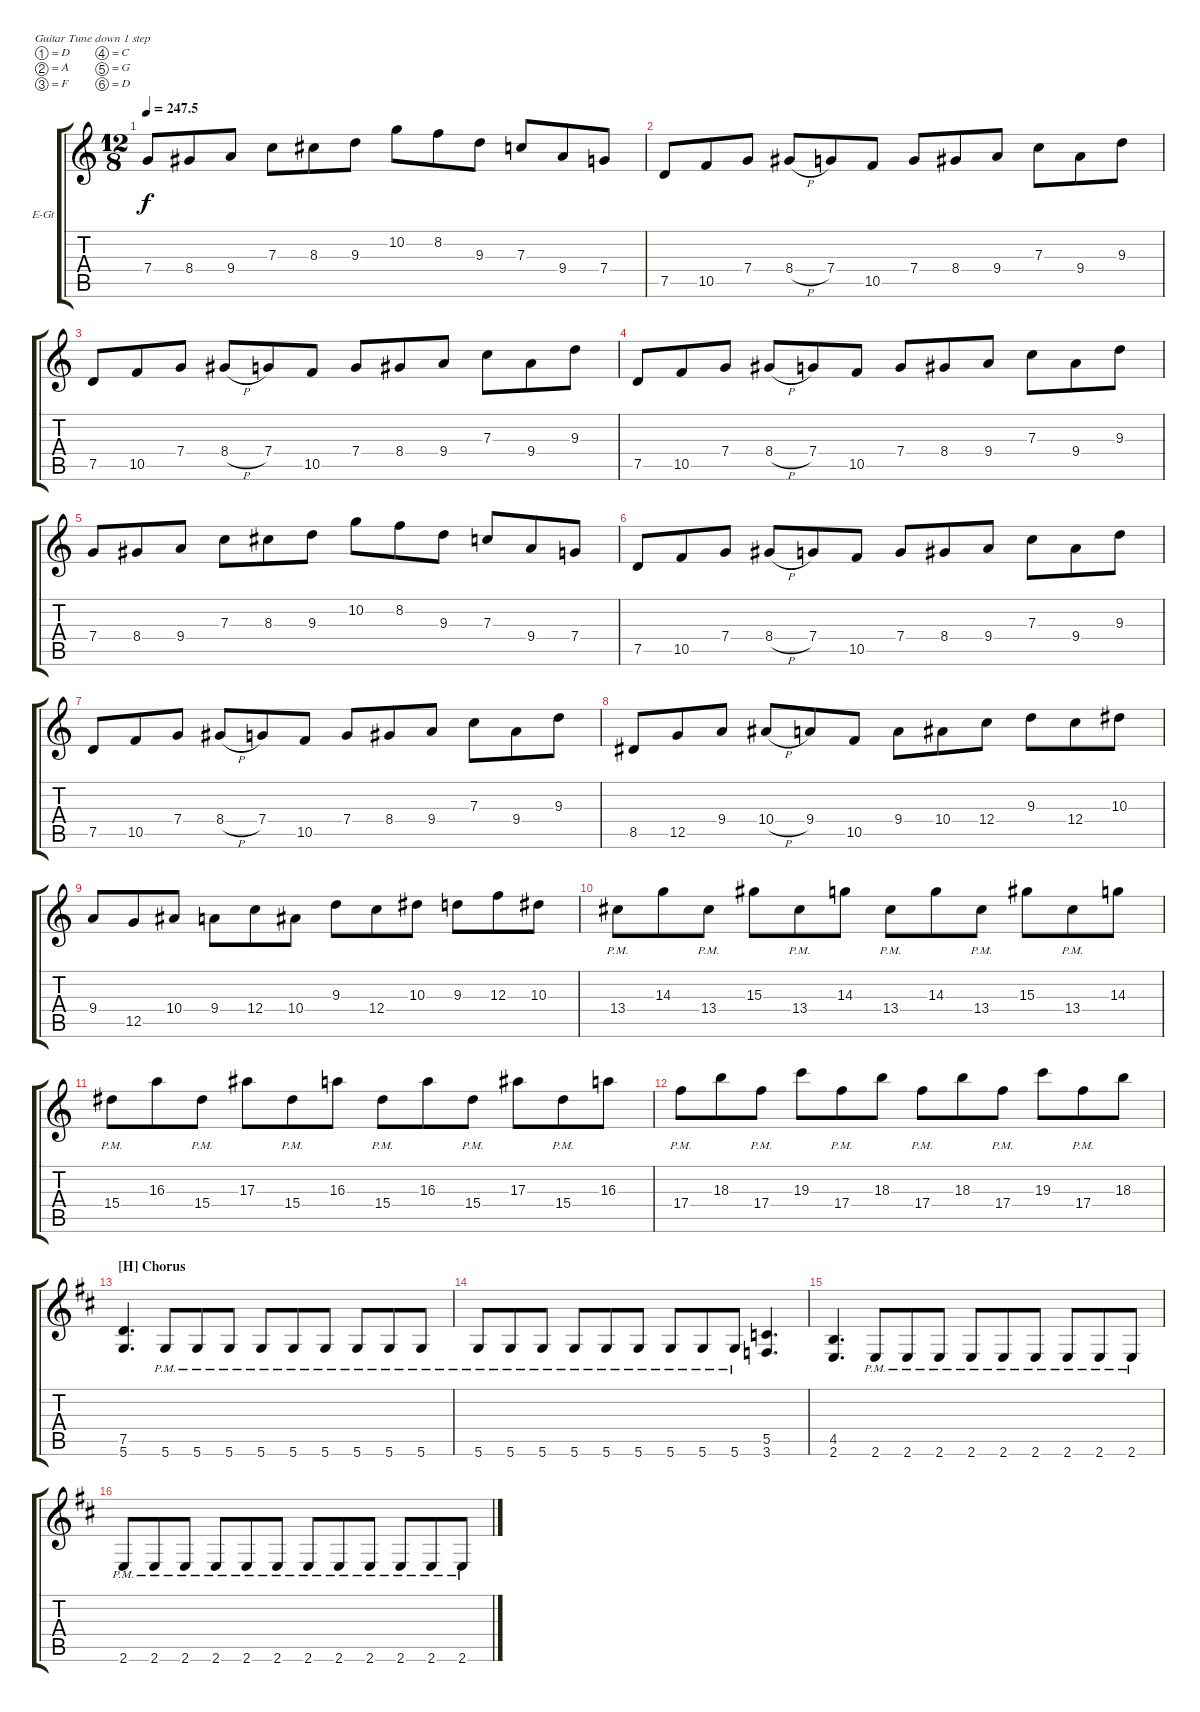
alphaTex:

\bracketExtendMode groupsimilarinstruments
\firstSystemTrackNameOrientation horizontal
\otherSystemsTrackNameOrientation horizontal
\track ("Distortion Guitar" "E-Gt") {instrument acousticgrandpiano}
\staff {score tabs}
\tuning (D4 A3 F3 C3 G2 D2)
\displaytranspose 12
\ts (12 8)
\tempo
247.5
\accidentals auto
\clef g2
\ottava regular
\simile none
\ks aminor
7.4.8{dy f} 8.4.8 9.4.8 7.3.8 8.3.8 9.3.8 10.2.8 8.2.8 9.3.8 7.3.8 9.4.8 7.4.8 |
7.5.8 10.5.8 7.4.8 8.4{h}.8 7.4.8 10.5.8 7.4.8 8.4.8 9.4.8 7.3.8 9.4.8 9.3.8 |
7.5.8 10.5.8 7.4.8 8.4{h}.8 7.4.8 10.5.8 7.4.8 8.4.8 9.4.8 7.3.8 9.4.8 9.3.8 |
7.5.8 10.5.8 7.4.8 8.4{h}.8 7.4.8 10.5.8 7.4.8 8.4.8 9.4.8 7.3.8 9.4.8 9.3.8 |
7.4.8 8.4.8 9.4.8 7.3.8 8.3.8 9.3.8 10.2.8 8.2.8 9.3.8 7.3.8 9.4.8 7.4.8 |
7.5.8 10.5.8 7.4.8 8.4{h}.8 7.4.8 10.5.8 7.4.8 8.4.8 9.4.8 7.3.8 9.4.8 9.3.8 |
7.5.8 10.5.8 7.4.8 8.4{h}.8 7.4.8 10.5.8 7.4.8 8.4.8 9.4.8 7.3.8 9.4.8 9.3.8 |
8.5.8 12.5.8 9.4.8 10.4{h}.8 9.4.8 10.5.8 9.4.8 10.4.8 12.4.8 9.3.8 12.4.8 10.3.8 |
9.4.8 12.5.8 10.4.8 9.4.8 12.4.8 10.4.8 9.3.8 12.4.8 10.3.8 9.3.8 12.3.8 10.3.8 |
13.4{pm}.8 14.3.8 13.4{pm}.8 15.3.8 13.4{pm}.8 14.3.8 13.4{pm}.8 14.3.8 13.4{pm}.8 15.3.8 13.4{pm}.8 14.3.8 |
15.4{pm}.8 16.3.8 15.4{pm}.8 17.3.8 15.4{pm}.8 16.3.8 15.4{pm}.8 16.3.8 15.4{pm}.8 17.3.8 15.4{pm}.8 16.3.8 |
17.4{pm}.8 18.3.8 17.4{pm}.8 19.3.8 17.4{pm}.8 18.3.8 17.4{pm}.8 18.3.8 17.4{pm}.8 19.3.8 17.4{pm}.8 18.3.8 |
\section ("H" "Chorus")
\ks d
(7.5 5.6).4{d} 5.6{pm}.8 5.6{pm}.8 5.6{pm}.8 5.6{pm}.8 5.6{pm}.8 5.6{pm}.8 5.6{pm}.8 5.6{pm}.8 5.6{pm}.8 |
5.6{pm}.8 5.6{pm}.8 5.6{pm}.8 5.6{pm}.8 5.6{pm}.8 5.6{pm}.8 5.6{pm}.8 5.6{pm}.8 5.6{pm}.8 (5.5 3.6).4{d} |
(4.5 2.6).4{d} 2.6{pm}.8 2.6{pm}.8 2.6{pm}.8 2.6{pm}.8 2.6{pm}.8 2.6{pm}.8 2.6{pm}.8 2.6{pm}.8 2.6{pm}.8 |
2.6{pm}.8 2.6{pm}.8 2.6{pm}.8 2.6{pm}.8 2.6{pm}.8 2.6{pm}.8 2.6{pm}.8 2.6{pm}.8 2.6{pm}.8 2.6{pm}.8 2.6{pm}.8 2.6{pm}.8
